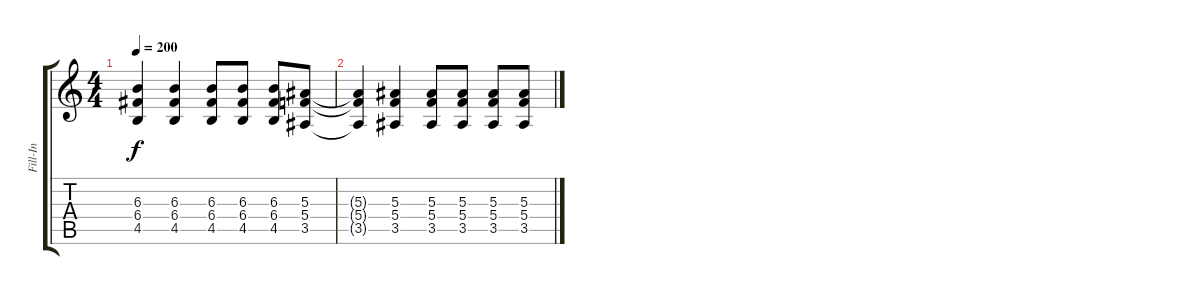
\track ("Fill-In" "Fill-In") {instrument distortionguitar}
\staff {score tabs}
\tuning (D4 A3 F3 C3 G2 D2) {hide}
\ts (4 4)
\tempo 200
\clef g2
\ks c
(6.3{t} 6.4{t} 4.5{t}).4{dy f} (6.3 6.4 4.5).4 (6.3 6.4 4.5).8 (6.3 6.4 4.5).8 (6.3 6.4 4.5).8 (5.3 5.4 3.5).8 |
(5.3{t} 5.4{t} 3.5{t}).4 (5.3 5.4 3.5).4 (5.3 5.4 3.5).8 (5.3 5.4 3.5).8 (5.3 5.4 3.5).8 (5.3 5.4 3.5).8
